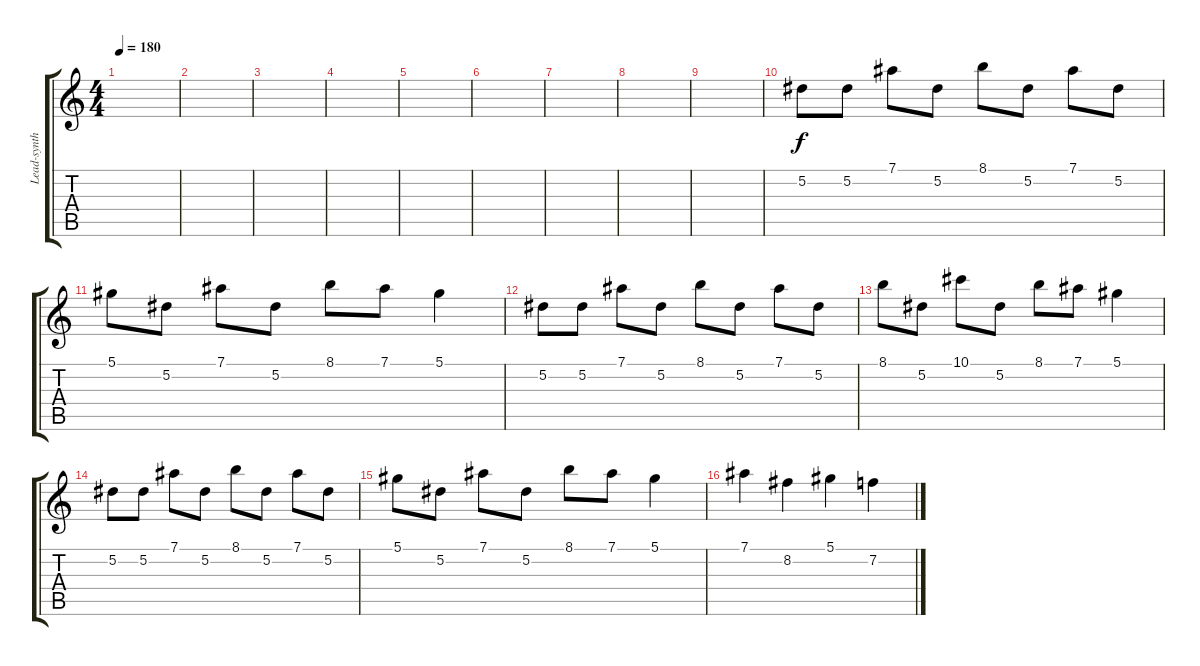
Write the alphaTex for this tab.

\track ("Lead-synth" "Lead-synth") {instrument acousticguitarsteel}
\staff {score tabs}
\tuning (Eb4 Bb3 Gb3 Db3 Ab2 Eb2) {hide}
\ts (4 4)
\tempo 180
\clef g2
\ks c
|
|
|
|
|
|
|
|
|
5.2.8{instrument acousticguitarsteel} 5.2.8 7.1.8 5.2.8 8.1.8 5.2.8 7.1.8 5.2.8 |
5.1.8 5.2.8 7.1.8 5.2.8 8.1.8 7.1.8 5.1.4 |
5.2.8 5.2.8 7.1.8 5.2.8 8.1.8 5.2.8 7.1.8 5.2.8 |
8.1.8 5.2.8 10.1.8 5.2.8 8.1.8 7.1.8 5.1.4 |
5.2.8 5.2.8 7.1.8 5.2.8 8.1.8 5.2.8 7.1.8 5.2.8 |
5.1.8 5.2.8 7.1.8 5.2.8 8.1.8 7.1.8 5.1.4 |
7.1.4 8.2.4 5.1.4 7.2.4
